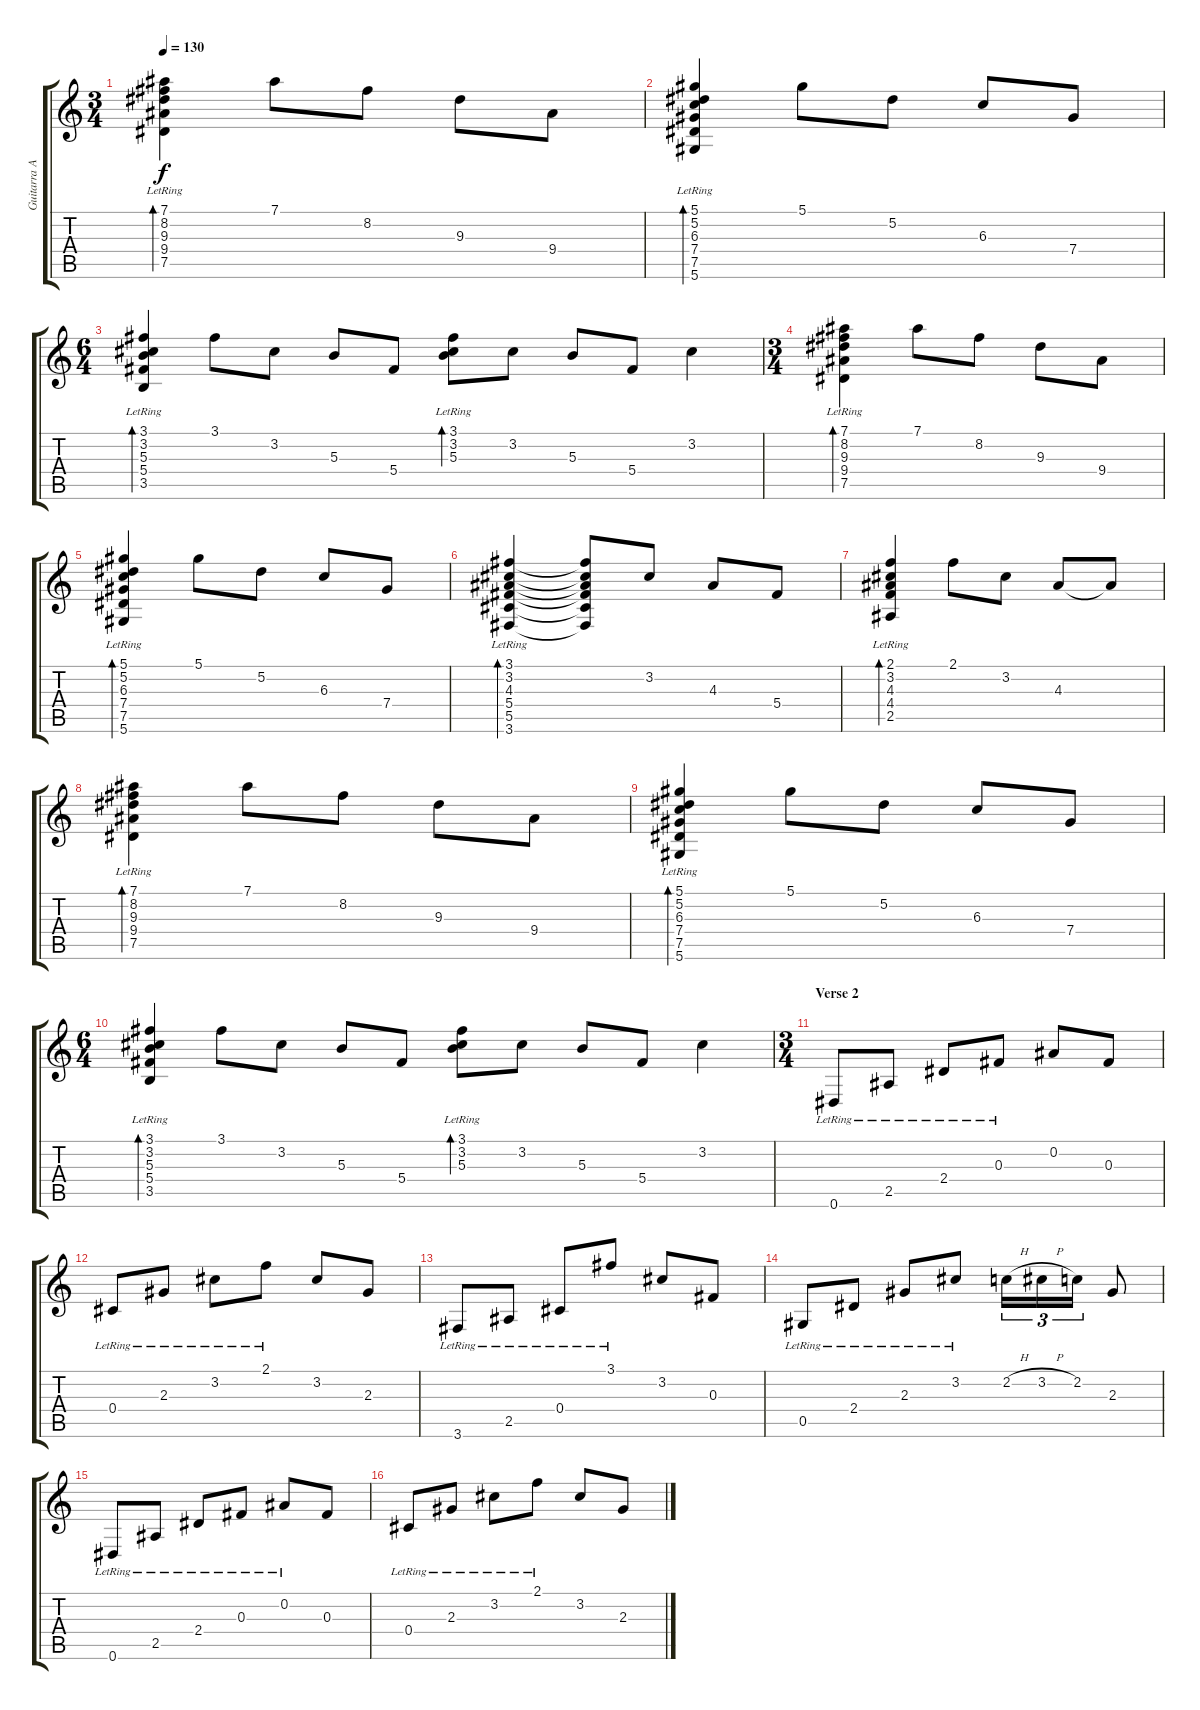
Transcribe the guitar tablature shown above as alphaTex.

\track ("Guitarra Acustica (Ritmica)" "Guitarra A") {instrument acousticguitarnylon}
\staff {score tabs}
\tuning (Eb4 Bb3 Gb3 Db3 Ab2 Eb2) {hide}
\ts (3 4)
\tempo 130
\clef g2
\ks c
(7.1{lr} 8.2{lr} 9.3{lr} 9.4{lr} 7.5{lr}).4{bd 120 dy f} 7.1.8 8.2.8 9.3.8 9.4.8 |
(5.1{lr} 5.2{lr} 6.3{lr} 7.4{lr} 7.5{lr} 5.6{lr}).4{bd 120} 5.1.8 5.2.8 6.3.8 7.4.8 |
\ts (6 4)
(3.1{lr} 3.2{lr} 5.3{lr} 5.4{lr} 3.5{lr}).4{bd 120} 3.1.8 3.2.8 5.3.8 5.4.8 (3.1{lr} 3.2{lr} 5.3{lr}).8{bd 240} 3.2.8 5.3.8 5.4.8 3.2.4 |
\ts (3 4)
(7.1{lr} 8.2{lr} 9.3{lr} 9.4{lr} 7.5{lr}).4{bd 120} 7.1.8 8.2.8 9.3.8 9.4.8 |
(5.1{lr} 5.2{lr} 6.3{lr} 7.4{lr} 7.5{lr} 5.6{lr}).4{bd 120} 5.1.8 5.2.8 6.3.8 7.4.8 |
(3.1{lr} 3.2{lr} 4.3{lr} 5.4{lr} 5.5{lr} 3.6{lr}).4{bd 120} (3.1{t} 3.2{t} 4.3{t} 5.4{t} 5.5{t} 3.6{t}).8 3.2.8 4.3.8 5.4.8 |
(2.1{lr} 3.2{lr} 4.3{lr} 4.4{lr} 2.5{lr}).4{bd 120} 2.1.8 3.2.8 4.3.8 4.3{t}.8 |
(7.1{lr} 8.2{lr} 9.3{lr} 9.4{lr} 7.5{lr}).4{bd 120} 7.1.8 8.2.8 9.3.8 9.4.8 |
(5.1{lr} 5.2{lr} 6.3{lr} 7.4{lr} 7.5{lr} 5.6{lr}).4{bd 120} 5.1.8 5.2.8 6.3.8 7.4.8 |
\ts (6 4)
(3.1{lr} 3.2{lr} 5.3{lr} 5.4{lr} 3.5{lr}).4{bd 120} 3.1.8 3.2.8 5.3.8 5.4.8 (3.1{lr} 3.2{lr} 5.3{lr}).8{bd 240} 3.2.8 5.3.8 5.4.8 3.2.4 |
\ts (3 4)
\section ("" "Verse 2")
0.6{lr}.8 2.5{lr}.8 2.4{lr}.8 0.3{lr}.8 0.2.8 0.3.8 |
0.4{lr}.8 2.3{lr}.8 3.2{lr}.8 2.1{lr}.8 3.2.8 2.3.8 |
3.6{lr}.8 2.5{lr}.8 0.4{lr}.8 3.1{lr}.8 3.2.8 0.3.8 |
0.5{lr}.8 2.4{lr}.8 2.3{lr}.8 3.2{lr}.8 2.2{h}.16{tu (3 2)} 3.2{h}.16{tu (3 2)} 2.2.16{tu (3 2)} 2.3.8 |
0.6{lr}.8 2.5{lr}.8 2.4{lr}.8 0.3{lr}.8 0.2{lr}.8 0.3.8 |
0.4{lr}.8 2.3{lr}.8 3.2{lr}.8 2.1{lr}.8 3.2.8 2.3.8
